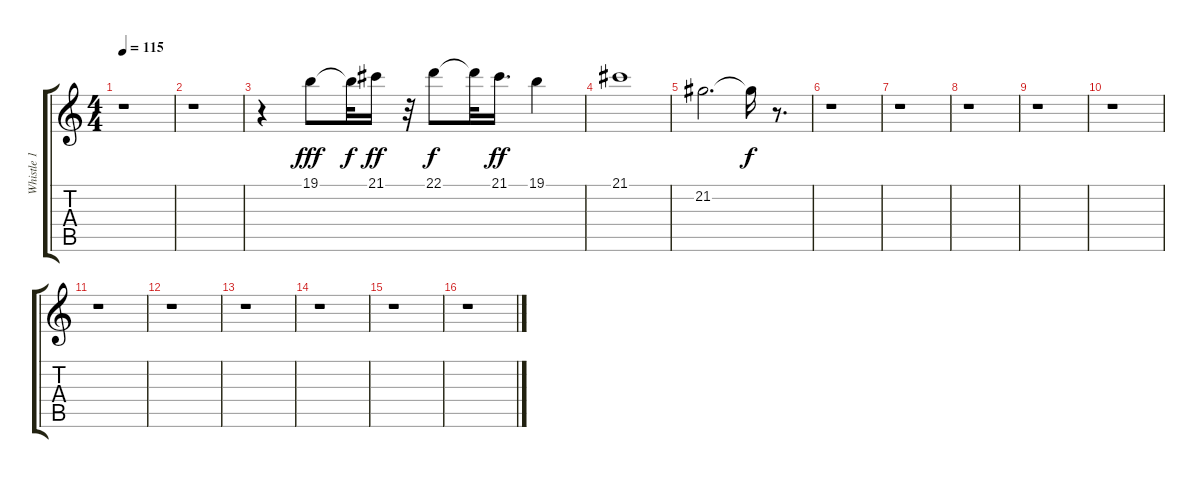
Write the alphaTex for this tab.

\track ("Whistle 1" "Whistle 1") {instrument whistle}
\staff {score tabs}
\tuning (E4 B3 G3 D3 A2 E2) {hide}
\ts (4 4)
\tempo 115
\clef g2
\ks c
r.1{dy fff} |
r.1 |
r.4 19.1.8 19.1{t}.32{dy f} 21.1.16{dy ff} r.32 22.1.8{dy f} 22.1{t}.32 21.1.16{d dy ff} 19.1.4 |
21.1.1 |
21.2.2{d} 21.2{t}.16{dy f} r.8{d} |
r.1 |
r.1 |
r.1 |
r.1 |
r.1 |
r.1 |
r.1 |
r.1 |
r.1 |
r.1 |
r.1
